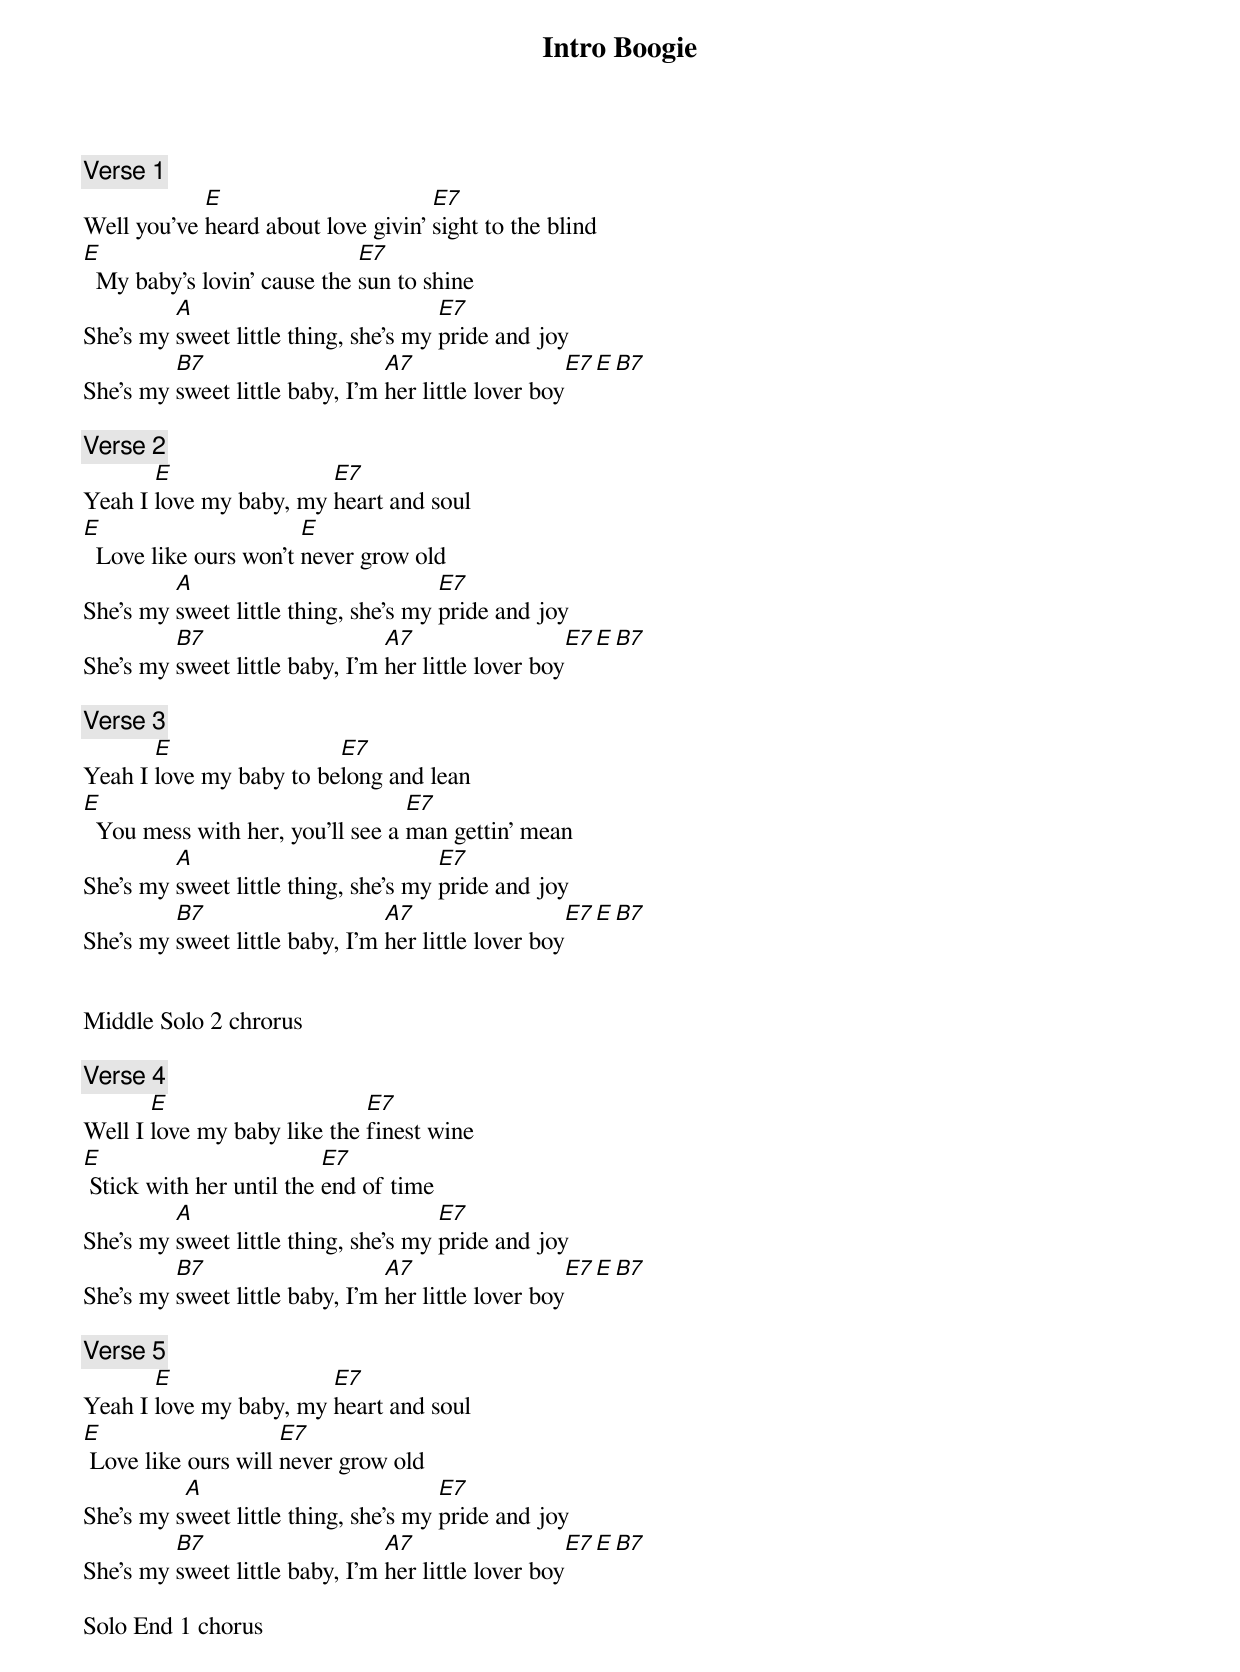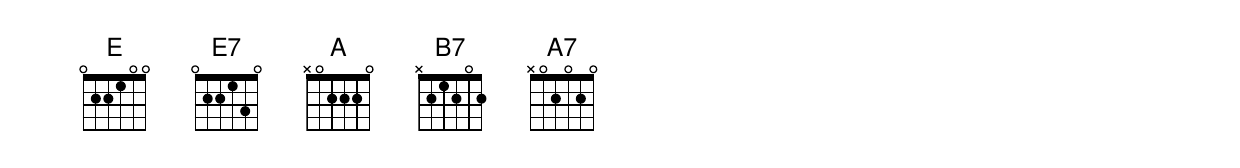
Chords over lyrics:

Intro Boogie

[Verse 1]
            E                       E7
Well you've heard about love givin' sight to the blind
E                            E7
  My baby's lovin' cause the sun to shine
         A                            E7
She's my sweet little thing, she's my pride and joy
         B7                     A7                   E7  E  B7
She's my sweet little baby, I'm her little lover boy

[Verse 2]
       E                E7
Yeah I love my baby, my heart and soul
E                      E
  Love like ours won't never grow old
         A                            E7
She's my sweet little thing, she's my pride and joy
         B7                     A7                   E7  E  B7
She's my sweet little baby, I'm her little lover boy

[Verse 3]
       E                 E7
Yeah I love my baby to belong and lean
E                                 E7
  You mess with her, you'll see a man gettin' mean
         A                            E7
She's my sweet little thing, she's my pride and joy
         B7                     A7                   E7  E  B7
She's my sweet little baby, I'm her little lover boy


Middle Solo 2 chrorus

[Verse 4]
       E                     E7
Well I love my baby like the finest wine
E                         E7
 Stick with her until the end of time
         A                            E7
She's my sweet little thing, she's my pride and joy
         B7                     A7                   E7  E  B7
She's my sweet little baby, I'm her little lover boy

[Verse 5]
       E                E7
Yeah I love my baby, my heart and soul
E                    E7
 Love like ours will never grow old
          A                           E7
She's my sweet little thing, she's my pride and joy
         B7                     A7                   E7  E  B7
She's my sweet little baby, I'm her little lover boy

Solo End 1 chorus
